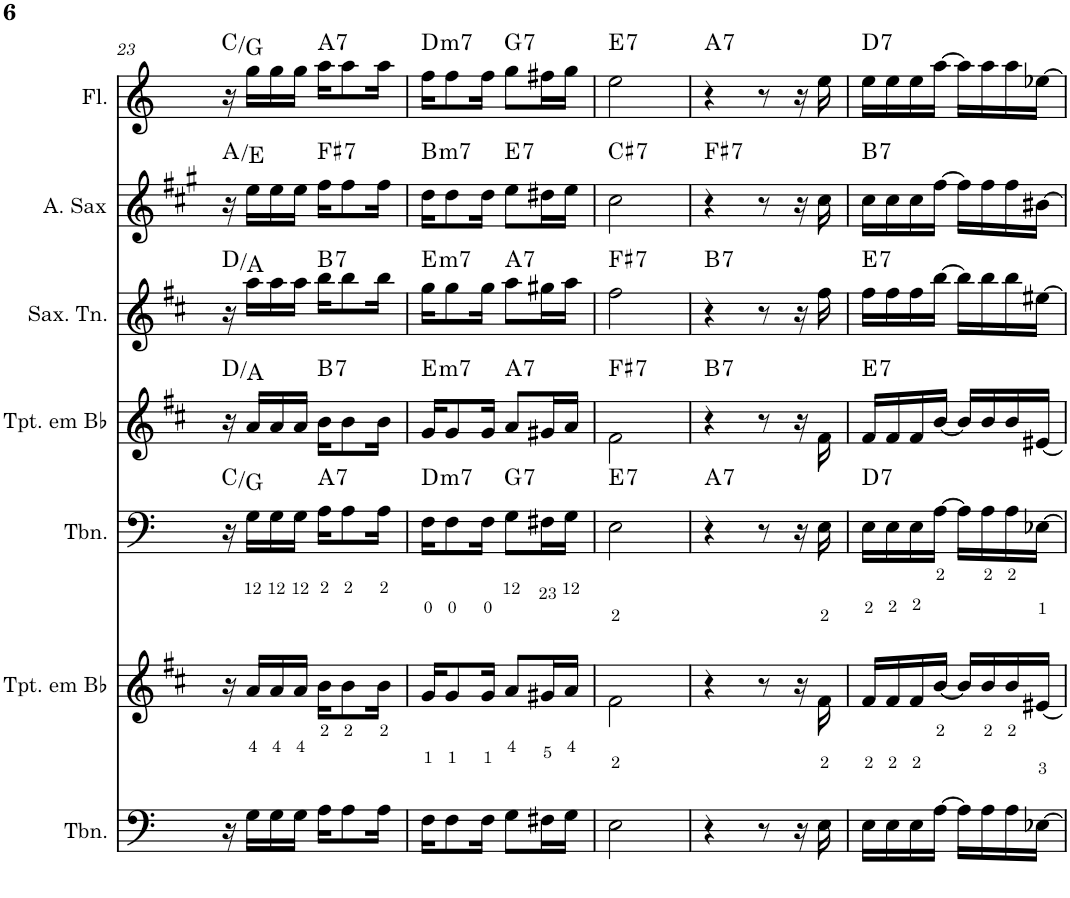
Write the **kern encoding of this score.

**kern	**kern	**kern	**harte	**kern	**harte	**kern	**harte	**kern	**harte	**kern	**harte
*part7	*part6	*part5	*part5	*part4	*part4	*part3	*part3	*part2	*part2	*part1	*part1
*staff7	*staff6	*staff5	*	*staff4	*	*staff3	*	*staff2	*	*staff1	*
*I"Trombone	*I"Trompete em Bb	*I"Trombone	*	*I"Trompete em Bb	*	*I"Saxofone Tenor	*	*I"Saxofone Alto	*	*I"Flauta Transversal	*
*I'Tbn.	*I'Tpt. em Bb	*I'Tbn.	*	*I'Tpt. em Bb	*	*I'Sax. Tn.	*	*	*	*I'Fl.	*
!!LO:PB:g=z
*clefF4	*clefG2	*clefF4	*	*clefG2	*	*clefG2	*	*clefG2	*	*clefG2	*
*	*Trd1c2	*	*	*Trd1c2	*	*Trd8c14	*	*Trd5c9	*	*	*
*k[]	*k[f#c#]	*k[]	*	*k[f#c#]	*	*k[f#c#]	*	*k[f#c#g#]	*	*k[]	*
*M2/4	*M2/4	*M2/4	*	*M2/4	*	*M2/4	*	*M2/4	*	*M2/4	*
=23	=23	=23	=23	=23	=23	=23	=23	=23	=23	=23	=23
16r	16r	16r	C:maj/5	16r	D:maj/5	16r	D:maj/5	16r	A:maj/5	16r	C:maj/5
16G\LL	16a/LL	16G\LL	.	16a/LL	.	16aa\LL	.	16ee\LL	.	16gg\LL	.
16G\	16a/	16G\	.	16a/	.	16aa\	.	16ee\	.	16gg\	.
16G\JJ	16a/JJ	16G\JJ	.	16a/JJ	.	16aa\JJ	.	16ee\JJ	.	16gg\JJ	.
!	!	!	!LO:H:kt=7	!	!LO:H:kt=7	!	!LO:H:kt=7	!	!LO:H:kt=7	!	!LO:H:kt=7
16A\KL	16b\KL	16A\KL	A:7	16b\KL	B:7	16bb\KL	B:7	16ff#\KL	F#:7	16aa\KL	A:7
8A\	8b\	8A\	.	8b\	.	8bb\	.	8ff#\	.	8aa\	.
16A\Jk	16b\Jk	16A\Jk	.	16b\Jk	.	16bb\Jk	.	16ff#\Jk	.	16aa\Jk	.
=24	=24	=24	=24	=24	=24	=24	=24	=24	=24	=24	=24
!	!	!	!LO:H:kt=m7	!	!LO:H:kt=m7	!	!LO:H:kt=m7	!	!LO:H:kt=m7	!	!LO:H:kt=m7
16F\KL	16g/KL	16F\KL	D:min7	16g/KL	E:min7	16gg\KL	E:min7	16dd\KL	B:min7	16ff\KL	D:min7
8F\	8g/	8F\	.	8g/	.	8gg\	.	8dd\	.	8ff\	.
16F\Jk	16g/Jk	16F\Jk	.	16g/Jk	.	16gg\Jk	.	16dd\Jk	.	16ff\Jk	.
!	!	!	!LO:H:kt=7	!	!LO:H:kt=7	!	!LO:H:kt=7	!	!LO:H:kt=7	!	!LO:H:kt=7
8G\L	8a/L	8G\L	G:7	8a/L	A:7	8aa\L	A:7	8ee\L	E:7	8gg\L	G:7
16F#X\L	16g#X/L	16F#X\L	.	16g#X/L	.	16gg#X\L	.	16dd#X\L	.	16ff#X\L	.
16G\JJ	16a/JJ	16G\JJ	.	16a/JJ	.	16aa\JJ	.	16ee\JJ	.	16gg\JJ	.
=25	=25	=25	=25	=25	=25	=25	=25	=25	=25	=25	=25
!	!	!	!LO:H:kt=7	!	!LO:H:kt=7	!	!LO:H:kt=7	!	!LO:H:kt=7	!	!LO:H:kt=7
2E\	2f#\	2E\	E:7	2f#\	F#:7	2ff#\	F#:7	2cc#\	C#:7	2ee\	E:7
=26	=26	=26	=26	=26	=26	=26	=26	=26	=26	=26	=26
!	!	!	!LO:H:kt=7	!	!LO:H:kt=7	!	!LO:H:kt=7	!	!LO:H:kt=7	!	!LO:H:kt=7
4r	4r	4r	A:7	4r	B:7	4r	B:7	4r	F#:7	4r	A:7
8r	8r	8r	.	8r	.	8r	.	8r	.	8r	.
16r	16r	16r	.	16r	.	16r	.	16r	.	16r	.
16E\	16f#\	16E\	.	16f#\	.	16ff#\	.	16cc#\	.	16ee\	.
=27	=27	=27	=27	=27	=27	=27	=27	=27	=27	=27	=27
!	!	!	!LO:H:kt=7	!	!LO:H:kt=7	!	!LO:H:kt=7	!	!LO:H:kt=7	!	!LO:H:kt=7
16E\LL	16f#/LL	16E\LL	D:7	16f#/LL	E:7	16ff#\LL	E:7	16cc#\LL	B:7	16ee\LL	D:7
16E\	16f#/	16E\	.	16f#/	.	16ff#\	.	16cc#\	.	16ee\	.
16E\	16f#/	16E\	.	16f#/	.	16ff#\	.	16cc#\	.	16ee\	.
[16A\JJ	[16b/JJ	[16A\JJ	.	[16b/JJ	.	[16bb\JJ	.	[16ff#\JJ	.	[16aa\JJ	.
16A\LL]	16b/LL]	16A\LL]	.	16b/LL]	.	16bb\LL]	.	16ff#\LL]	.	16aa\LL]	.
16A\	16b/	16A\	.	16b/	.	16bb\	.	16ff#\	.	16aa\	.
16A\	16b/	16A\	.	16b/	.	16bb\	.	16ff#\	.	16aa\	.
[16E-X\JJ	[16e#X/JJ	[16E-X\JJ	.	[16e#X/JJ	.	[16ee#X\JJ	.	[16b#X\JJ	.	[16ee-X\JJ	.
=	=	=	=	=	=	=	=	=	=	=	=
*-	*-	*-	*-	*-	*-	*-	*-	*-	*-	*-	*-
